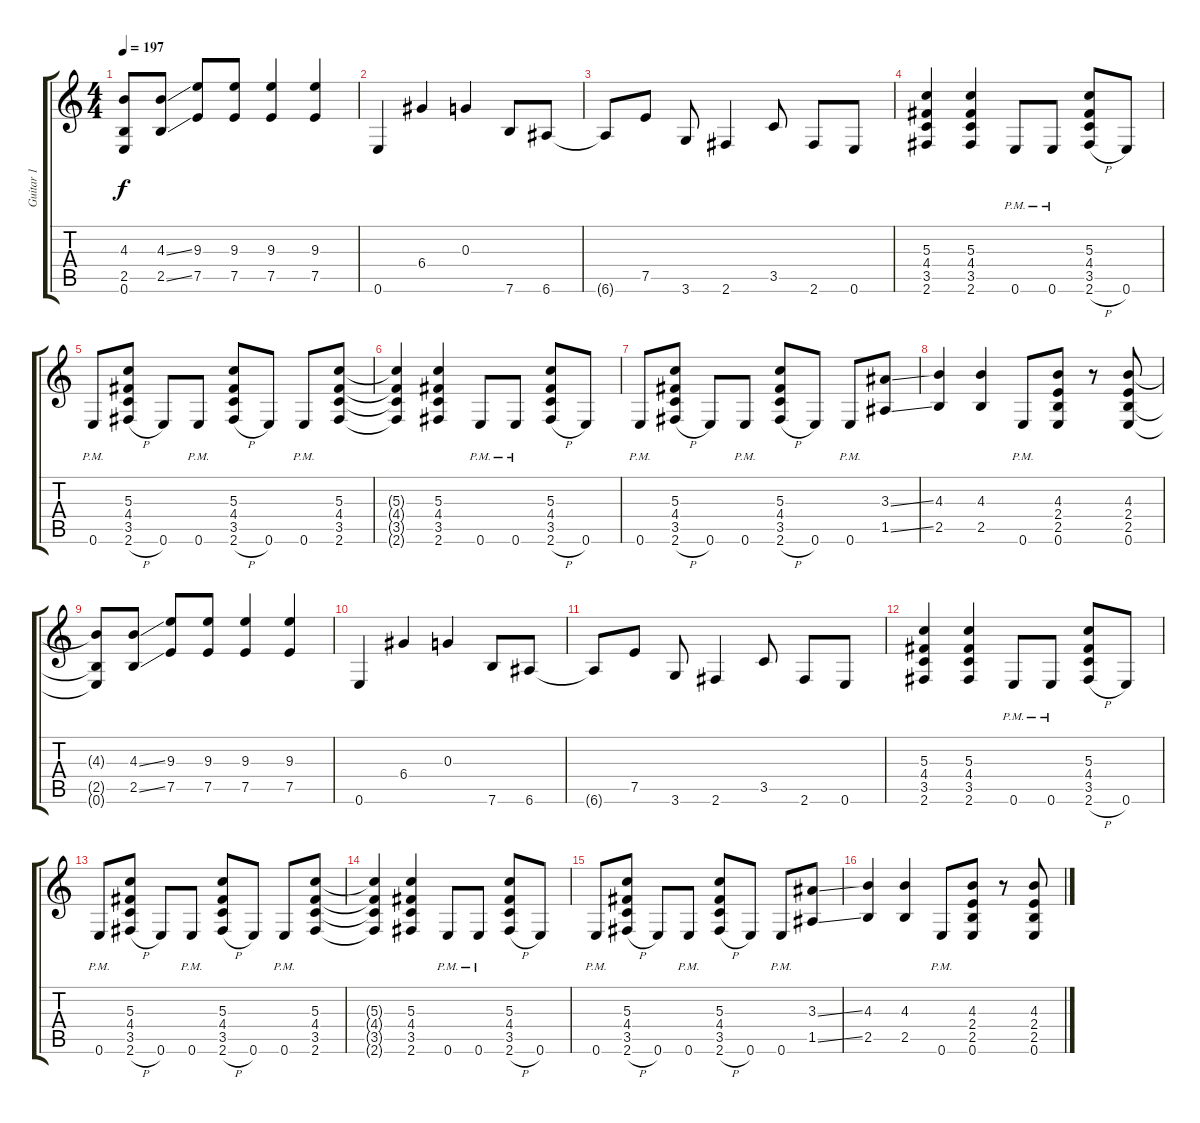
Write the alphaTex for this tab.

\track ("Guitar 1" "Guitar 1") {instrument distortionguitar}
\staff {score tabs}
\tuning (E4 B3 G3 D3 A2 E2) {hide}
\ts (4 4)
\tempo 197
\clef g2
\ks c
(4.3{t} 2.5{t} 0.6{t}).8{dy f} (4.3{ss} 2.5{ss}).8 (9.3 7.5).8 (9.3 7.5).8 (9.3 7.5).4 (9.3 7.5).4 |
0.6.4 6.4.4 0.3.4 7.6.8 6.6.8 |
6.6{t}.8 7.5.8 3.6.8 2.6.4 3.5.8 2.6.8 0.6.8 |
(5.3 4.4 3.5 2.6).4 (5.3 4.4 3.5 2.6).4 0.6{pm}.8 0.6{pm}.8 (5.3 4.4 3.5 2.6{h}).8 0.6.8 |
0.6{pm}.8 (5.3 4.4 3.5 2.6{h}).8 0.6.8 0.6{pm}.8 (5.3 4.4 3.5 2.6{h}).8 0.6.8 0.6{pm}.8 (5.3 4.4 3.5 2.6).8 |
(5.3{t} 4.4{t} 3.5{t} 2.6{t}).4 (5.3 4.4 3.5 2.6).4 0.6{pm}.8 0.6{pm}.8 (5.3 4.4 3.5 2.6{h}).8 0.6.8 |
0.6{pm}.8 (5.3 4.4 3.5 2.6{h}).8 0.6.8 0.6{pm}.8 (5.3 4.4 3.5 2.6{h}).8 0.6.8 0.6{pm}.8 (3.3{ss} 1.5{ss}).8 |
(4.3 2.5).4 (4.3 2.5).4 0.6{pm}.8 (4.3 2.4 2.5 0.6).8 r.8 (4.3 2.4 2.5 0.6).8 |
(4.3{t} 2.5{t} 0.6{t}).8 (4.3{ss} 2.5{ss}).8 (9.3 7.5).8 (9.3 7.5).8 (9.3 7.5).4 (9.3 7.5).4 |
0.6.4 6.4.4 0.3.4 7.6.8 6.6.8 |
6.6{t}.8 7.5.8 3.6.8 2.6.4 3.5.8 2.6.8 0.6.8 |
(5.3 4.4 3.5 2.6).4 (5.3 4.4 3.5 2.6).4 0.6{pm}.8 0.6{pm}.8 (5.3 4.4 3.5 2.6{h}).8 0.6.8 |
0.6{pm}.8 (5.3 4.4 3.5 2.6{h}).8 0.6.8 0.6{pm}.8 (5.3 4.4 3.5 2.6{h}).8 0.6.8 0.6{pm}.8 (5.3 4.4 3.5 2.6).8 |
(5.3{t} 4.4{t} 3.5{t} 2.6{t}).4 (5.3 4.4 3.5 2.6).4 0.6{pm}.8 0.6{pm}.8 (5.3 4.4 3.5 2.6{h}).8 0.6.8 |
0.6{pm}.8 (5.3 4.4 3.5 2.6{h}).8 0.6.8 0.6{pm}.8 (5.3 4.4 3.5 2.6{h}).8 0.6.8 0.6{pm}.8 (3.3{ss} 1.5{ss}).8 |
(4.3 2.5).4 (4.3 2.5).4 0.6{pm}.8 (4.3 2.4 2.5 0.6).8 r.8 (4.3 2.4 2.5 0.6).8
